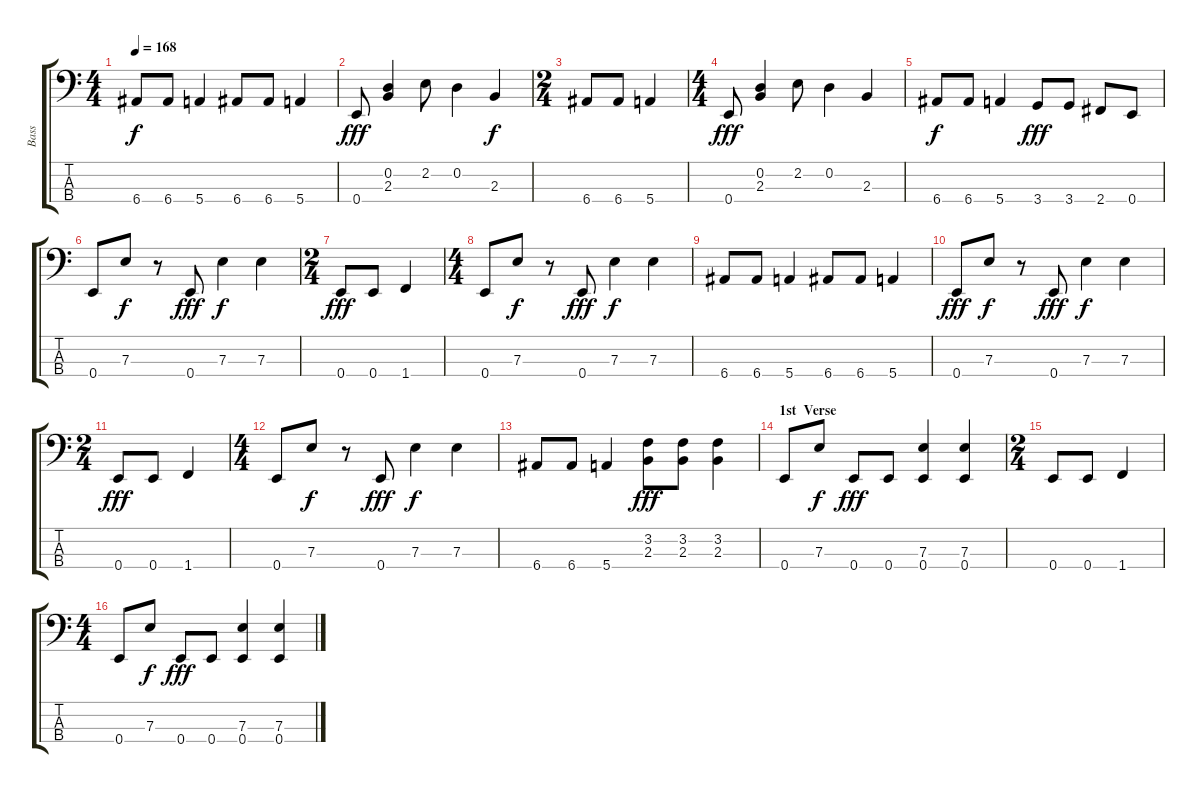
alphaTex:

\track ("Bass" "Bass") {instrument electricbasspick}
\staff {score tabs}
\tuning (G2 D2 A1 E1) {hide}
\ts (4 4)
\tempo 168
\clef f4
\ks c
6.4.8{dy f} 6.4.8 5.4.4 6.4.8 6.4.8 5.4.4 |
0.4.8{dy fff} (0.2 2.3).4 2.2.8 0.2.4 2.3.4{dy f} |
\ts (2 4)
6.4.8 6.4.8 5.4.4 |
\ts (4 4)
0.4.8{dy fff} (0.2 2.3).4 2.2.8 0.2.4 2.3.4 |
6.4.8{dy f} 6.4.8 5.4.4 3.4.8{dy fff} 3.4.8 2.4.8 0.4.8 |
0.4.8 7.3.8{dy f} r.8 0.4.8{dy fff} 7.3.4{dy f} 7.3.4 |
\ts (2 4)
0.4.8{dy fff} 0.4.8 1.4.4 |
\ts (4 4)
0.4.8 7.3.8{dy f} r.8 0.4.8{dy fff} 7.3.4{dy f} 7.3.4 |
6.4.8 6.4.8 5.4.4 6.4.8 6.4.8 5.4.4 |
0.4.8{dy fff} 7.3.8{dy f} r.8 0.4.8{dy fff} 7.3.4{dy f} 7.3.4 |
\ts (2 4)
0.4.8{dy fff} 0.4.8 1.4.4 |
\ts (4 4)
0.4.8 7.3.8{dy f} r.8 0.4.8{dy fff} 7.3.4{dy f} 7.3.4 |
6.4.8 6.4.8 5.4.4 (3.2 2.3).8{dy fff} (3.2 2.3).8 (3.2 2.3).4 |
\section ("" "1st  Verse")
0.4.8 7.3.8{dy f} 0.4.8{dy fff} 0.4.8 (7.3 0.4).4 (7.3 0.4).4 |
\ts (2 4)
0.4.8 0.4.8 1.4.4 |
\ts (4 4)
0.4.8 7.3.8{dy f} 0.4.8{dy fff} 0.4.8 (7.3 0.4).4 (7.3 0.4).4
